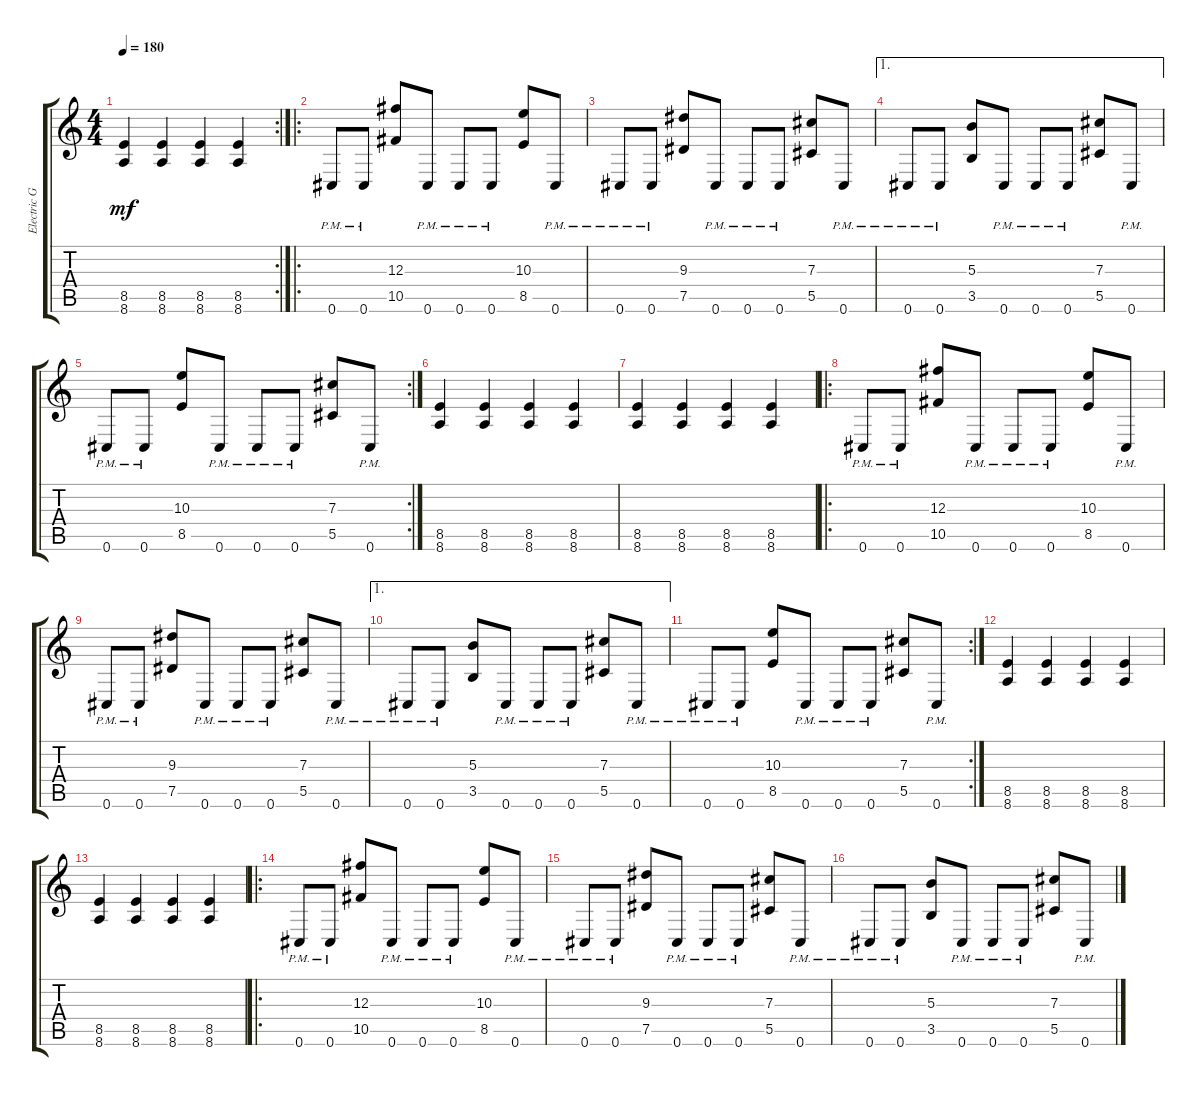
\track ("Electric Guitar" "Electric G") {instrument distortionguitar}
\staff {score tabs}
\tuning (Eb4 Bb3 Gb3 Db3 Ab2 Db2) {hide}
\rc 2
\ts (4 4)
\tempo 180
\clef g2
\ks c
(8.5 8.6).4{dy mf} (8.5 8.6).4 (8.5 8.6).4 (8.5 8.6).4 |
\ro
0.6{pm}.8 0.6{pm}.8 (12.3 10.5).8 0.6{pm}.8 0.6{pm}.8 0.6{pm}.8 (10.3 8.5).8 0.6{pm}.8 |
0.6{pm}.8 0.6{pm}.8 (9.3 7.5).8 0.6{pm}.8 0.6{pm}.8 0.6{pm}.8 (7.3 5.5).8 0.6{pm}.8 |
\ae 1
0.6{pm}.8 0.6{pm}.8 (5.3 3.5).8 0.6{pm}.8 0.6{pm}.8 0.6{pm}.8 (7.3 5.5).8 0.6{pm}.8 |
\rc 2
0.6{pm}.8 0.6{pm}.8 (10.3 8.5).8 0.6{pm}.8 0.6{pm}.8 0.6{pm}.8 (7.3 5.5).8 0.6{pm}.8 |
(8.5 8.6).4 (8.5 8.6).4 (8.5 8.6).4 (8.5 8.6).4 |
(8.5 8.6).4 (8.5 8.6).4 (8.5 8.6).4 (8.5 8.6).4 |
\ro
0.6{pm}.8 0.6{pm}.8 (12.3 10.5).8 0.6{pm}.8 0.6{pm}.8 0.6{pm}.8 (10.3 8.5).8 0.6{pm}.8 |
0.6{pm}.8 0.6{pm}.8 (9.3 7.5).8 0.6{pm}.8 0.6{pm}.8 0.6{pm}.8 (7.3 5.5).8 0.6{pm}.8 |
\ae 1
0.6{pm}.8 0.6{pm}.8 (5.3 3.5).8 0.6{pm}.8 0.6{pm}.8 0.6{pm}.8 (7.3 5.5).8 0.6{pm}.8 |
\rc 2
0.6{pm}.8 0.6{pm}.8 (10.3 8.5).8 0.6{pm}.8 0.6{pm}.8 0.6{pm}.8 (7.3 5.5).8 0.6{pm}.8 |
(8.5 8.6).4 (8.5 8.6).4 (8.5 8.6).4 (8.5 8.6).4 |
(8.5 8.6).4 (8.5 8.6).4 (8.5 8.6).4 (8.5 8.6).4 |
\ro
0.6{pm}.8 0.6{pm}.8 (12.3 10.5).8 0.6{pm}.8 0.6{pm}.8 0.6{pm}.8 (10.3 8.5).8 0.6{pm}.8 |
0.6{pm}.8 0.6{pm}.8 (9.3 7.5).8 0.6{pm}.8 0.6{pm}.8 0.6{pm}.8 (7.3 5.5).8 0.6{pm}.8 |
0.6{pm}.8 0.6{pm}.8 (5.3 3.5).8 0.6{pm}.8 0.6{pm}.8 0.6{pm}.8 (7.3 5.5).8 0.6{pm}.8
